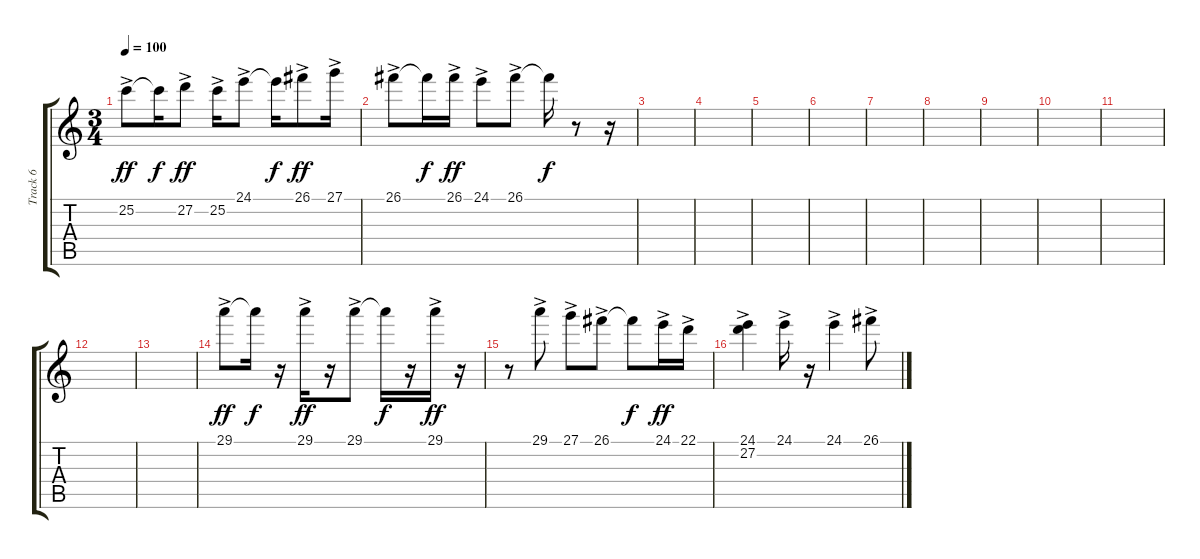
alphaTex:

\track ("Track 6" "Track 6") {instrument flute}
\staff {score tabs}
\tuning (E4 B3 G3 D3 A2 E2) {hide}
\ts (3 4)
\tempo 100
\clef g2
\ks c
25.2{ac}.8{dy ff} 25.2{t}.16{dy f} 27.2{ac}.8{dy ff} 25.2{ac}.16 24.1{ac}.8 24.1{t}.16{dy f} 26.1{ac}.8{dy ff} 27.1{ac}.16 |
26.1{ac}.8 26.1{t}.16{dy f} 26.1{ac}.16{dy ff} 24.1{ac}.8 26.1{ac}.8 26.1{t}.16{dy f} r.8 r.16 |
|
|
|
|
|
|
|
|
|
|
|
29.1{ac}.8{dy ff} 29.1{t}.16{dy f} r.16 29.1{ac}.16{dy ff} r.16 29.1{ac}.8 29.1{t}.16{dy f} r.16 29.1{ac}.16{dy ff} r.16 |
r.8 29.1{ac}.8 27.1{ac}.8 26.1{ac}.8 26.1{t}.8{dy f} 24.1{ac}.16{dy ff} 22.1{ac}.16 |
(24.1{ac} 27.2{ac}).4 24.1{ac}.16 r.16 24.1{ac}.4 26.1{ac}.8
